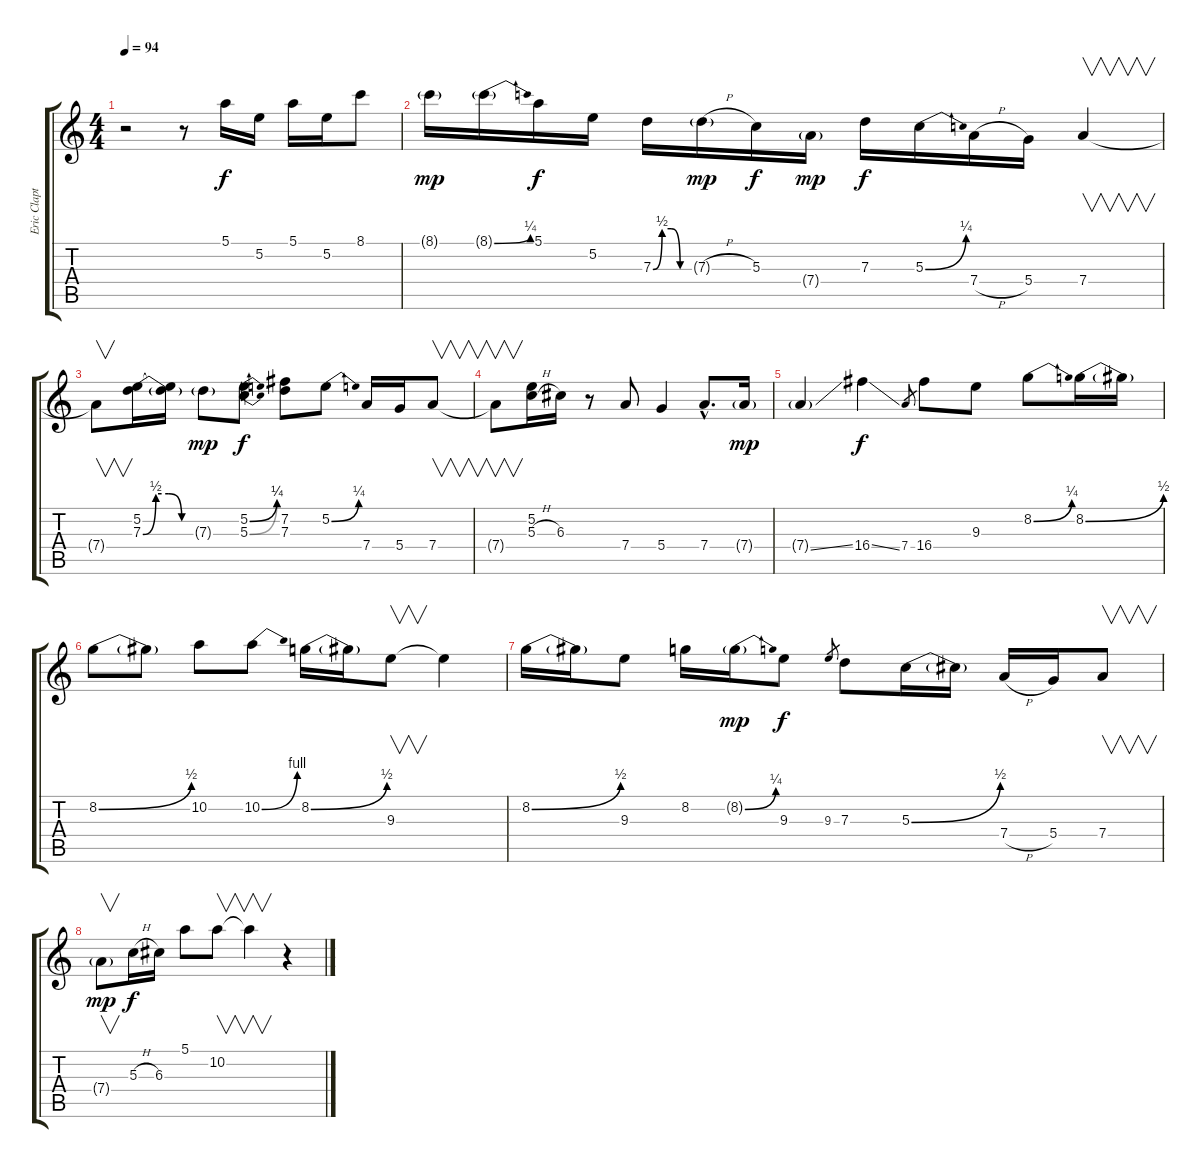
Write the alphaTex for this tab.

\track ("Eric Clapton" "Eric Clapt") {instrument electricguitarclean}
\staff {score tabs}
\tuning (E4 B3 G3 D3 A2 E2) {hide}
\ts (4 4)
\tempo 94
\clef g2
\ks c
r.2{dy f} r.8 5.1.16 5.2.16 5.1.16 5.2.16 8.1.8 |
8.1{g}.16{dy mp} 8.1{be (bend 0 0 60 1) g}.16 5.1.16{dy f} 5.2.16 7.3{be (custom 0 0 15 2 30 2 45 0 60 0)}.16 7.3{h g}.16{dy mp} 5.3.16{dy f} 7.4{g}.16{dy mp} 7.3.16{dy f} 5.3{be (bend 0 0 60 1)}.16 7.4{h}.16 5.4.16 7.4.4{v} |
7.4{t}.8{v} (5.2 7.3{be (custom 0 0 15 2 30 2 45 0 60 0)}).16 (5.2{t} 7.3{t}).16 7.3{g}.8{dy mp} (5.2{be (bend 0 0 60 1)} 5.3{be (bend 0 0 60 1)}).8{dy f} (7.2 7.3).8 5.2{be (bend 0 0 60 1)}.8 7.4.16 5.4.16 7.4.8{v} |
7.4{t}.8{v} (5.2 5.3{h}).16 6.3.16 r.8 7.4.8 5.4.4 7.4{hac}.8{d} 7.4{g}.16{dy mp} |
7.4{ss g}.4 16.4{ss}.4{dy f} 7.4.8{gr} 16.4.8 9.3.8 8.2{be (bend 0 0 60 1)}.8 8.2{be (bend 0 0 60 2)}.16 8.2{t}.16 |
8.2{be (bend 0 0 60 2)}.8 8.2{t}.8 10.2.8 10.2{be (bend 0 0 60 4)}.8 8.2{be (bend 0 0 60 2)}.16 8.2{t}.16 9.3.8{v} 9.3{t}.4 |
8.2{be (bend 0 0 60 2)}.16 8.2{t}.16 9.3.8 8.2.16 8.2{be (bend 0 0 60 1) g}.16{dy mp} 9.3.8{dy f} 9.3.8{gr} 7.3.8 5.3{be (bend 0 0 60 2)}.16 5.3{t}.16 7.4{h}.16 5.4.16 7.4.8{v} |
7.4{g}.8{v dy mp} 5.3{h}.16{dy f} 6.3.16 5.1.8 10.2.8{v} 10.2{t}.4{v} r.4
